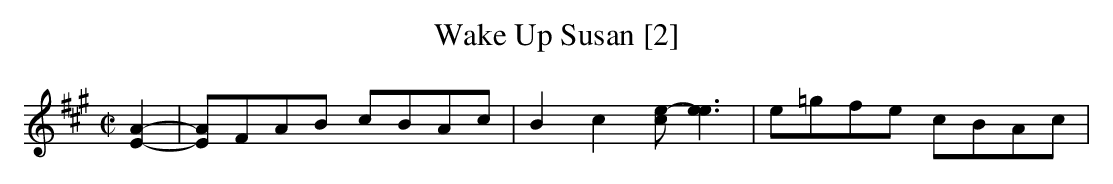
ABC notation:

X:1
T:Wake Up Susan [2]
M:C|
L:1/8
K:A
[E2A2]-|[EA]FAB cBAc|B2 c2 [ce]-[e3e3]|e=gfe cBAc|...
